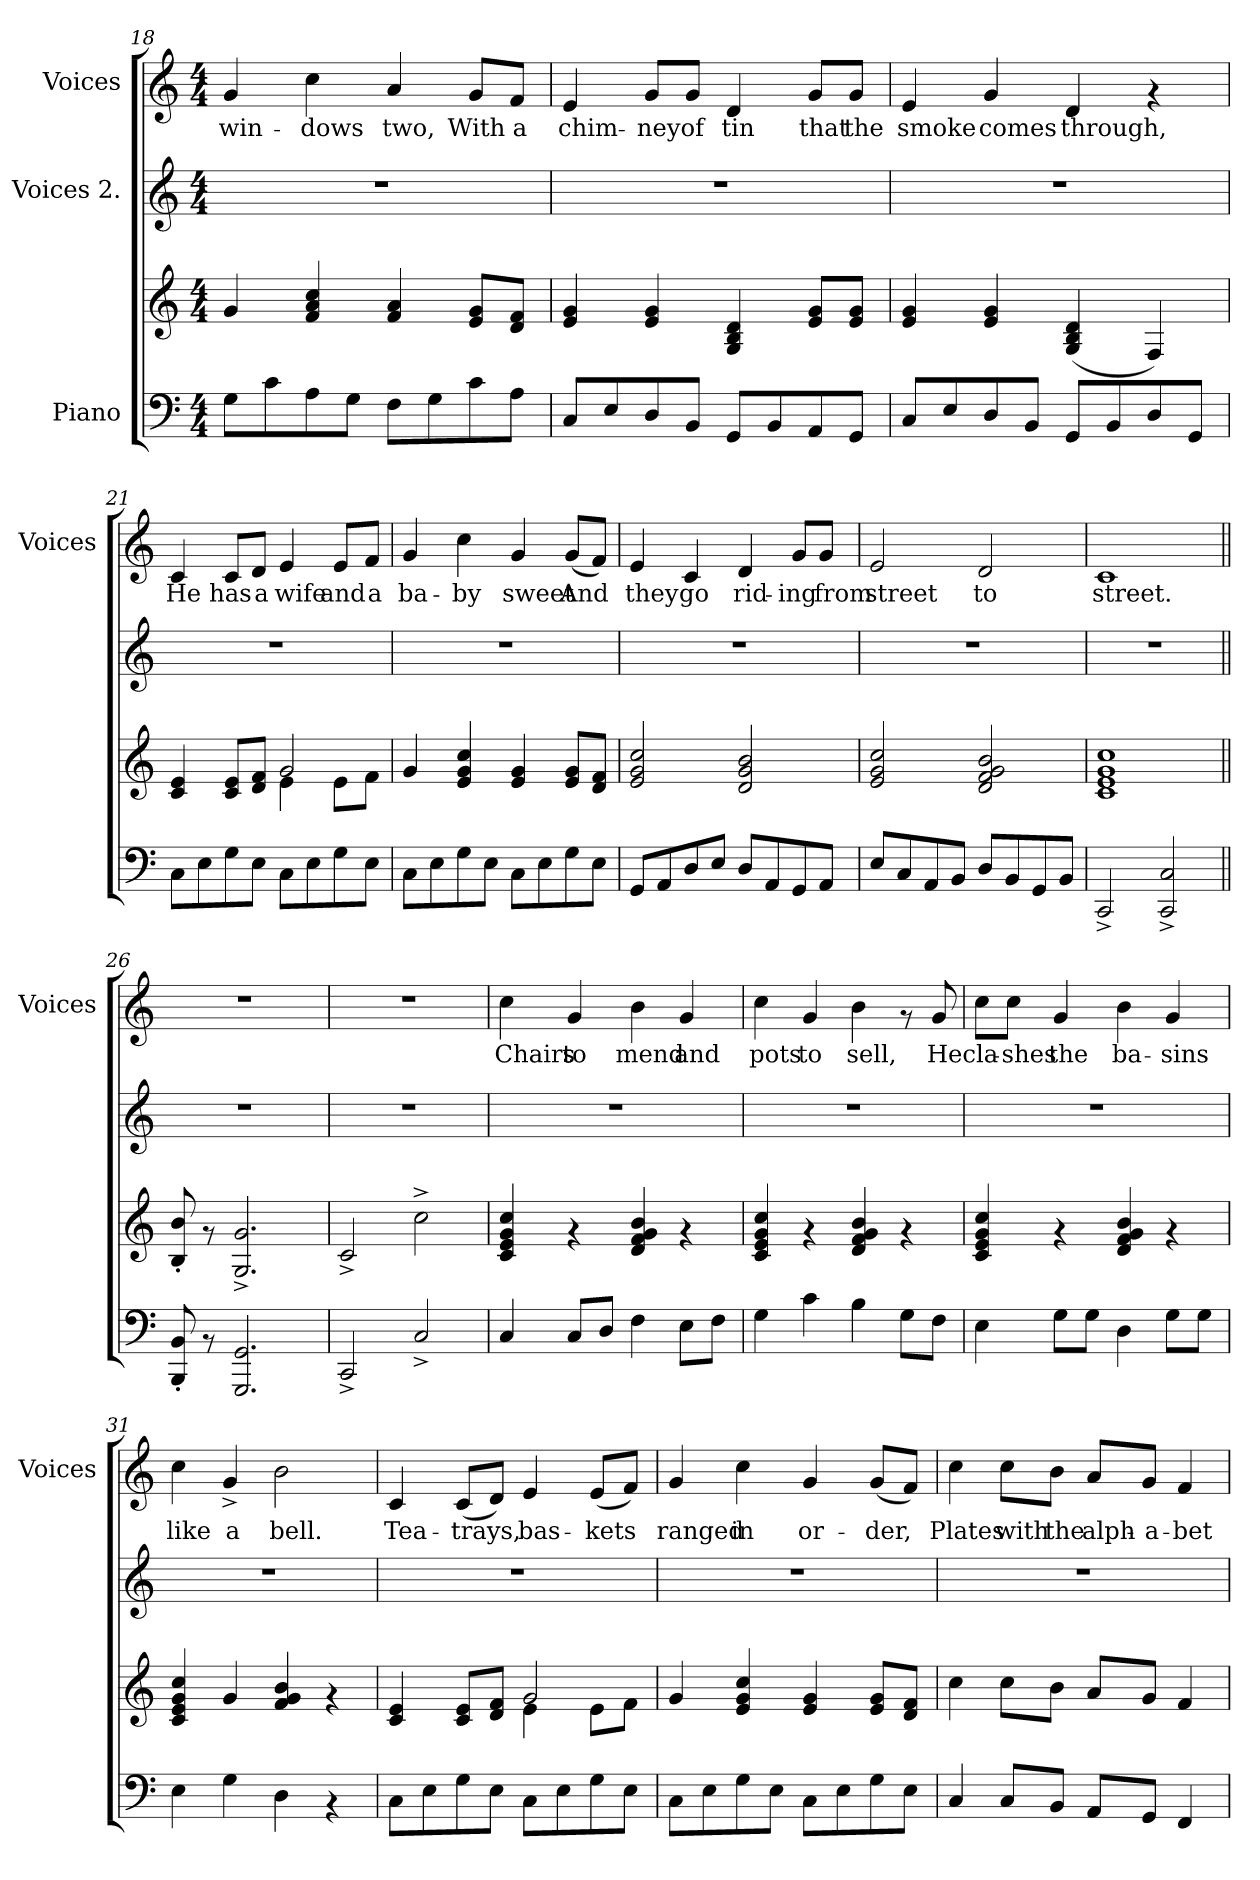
**kern	**kern	**kern	**kern	**text
*part3	*part3	*part2	*part1	*part1
*staff4	*staff3	*staff2	*staff1	*staff1
*I"Piano	*	*I"Voices 2.	*I"Voices	*
*	*	*	*I'Voices	*
!!LO:PB:g=z
*clefF4	*clefG2	*clefG2	*clefG2	*
*k[]	*k[]	*k[]	*k[]	*
*C:	*C:	*C:	*C:	*
*M4/4	*M4/4	*M4/4	*M4/4	*
=18	=18	=18	=18	=18
!	!	!	!	!LO:LY:b:rj
8G\L	4g/	1r	4g/	win-
8c\	.	.	.	.
!	!	!	!	!LO:LY:b:rj
8A\	4f/ 4a/ 4cc/	.	4cc\	-dows
8G\J	.	.	.	.
!	!	!	!	!LO:LY:b:rj
8F\L	4f/ 4a/	.	4a/	two,
8G\	.	.	.	.
!	!	!	!	!LO:LY:b:rj
8c\	8e/ 8g/L	.	8g/L	With
!	!	!	!	!LO:LY:b:rj
8A\J	8d/ 8f/J	.	8f/J	a
=19	=19	=19	=19	=19
!	!	!	!	!LO:LY:b:rj
8C/L	4e/ 4g/	1r	4e/	chim-
8E/	.	.	.	.
!	!	!	!	!LO:LY:b:rj
8D/	4e/ 4g/	.	8g/L	-ney
!	!	!	!	!LO:LY:b:rj
8BB/J	.	.	8g/J	of
!	!	!	!	!LO:LY:b:rj
8GG/L	4G/ 4B/ 4d/	.	4d/	tin
8BB/	.	.	.	.
!	!	!	!	!LO:LY:b:rj
8AA/	8e/ 8g/L	.	8g/L	that
!	!	!	!	!LO:LY:b:rj
8GG/J	8e/ 8g/J	.	8g/J	the
=20	=20	=20	=20	=20
!	!	!	!	!LO:LY:b:rj
8C/L	4e/ 4g/	1r	4e/	smoke
8E/	.	.	.	.
!	!	!	!	!LO:LY:b:rj
8D/	4e/ 4g/	.	4g/	comes
8BB/J	.	.	.	.
!	!	!	!	!LO:LY:b:rj
8GG/L	(<4G/ 4B/ 4d/	.	4d/	through,
8BB/	.	.	.	.
8D/	4F/)	.	4rf	.
8GG/J	.	.	.	.
=21	=21	=21	=21	=21
*	*^	*	*	*
!	!	!	!	!	!LO:LY:b:rj
8C\L	4c/ 4e/	2ryy	1r	4c/	He
8E\	.	.	.	.	.
!	!	!	!	!	!LO:LY:b:rj
8G\	8c/ 8e/L	.	.	8c/L	has
!	!	!	!	!	!LO:LY:b:rj
8E\J	8d/ 8f/J	.	.	8d/J	a
!	!	!	!	!	!LO:LY:b:rj
8C\L	2g/	4e\	.	4e/	wife
8E\	.	.	.	.	.
!	!	!	!	!	!LO:LY:b:rj
8G\	.	8e\L	.	8e/L	and
!	!	!	!	!	!LO:LY:b:rj
8E\J	.	8f\J	.	8f/J	a
!!LO:LB:g=z
=22	=22	=22	=22	=22	=22
!	!	!	!	!	!LO:LY:b:rj
*	*v	*v	*	*	*
8C\L	4g/	1r	4g/	ba-
8E\	.	.	.	.
!	!	!	!	!LO:LY:b:rj
8G\	4e/ 4g/ 4cc/	.	4cc\	-by
8E\J	.	.	.	.
!	!	!	!	!LO:LY:b:rj
8C\L	4e/ 4g/	.	4g/	sweet
8E\	.	.	.	.
!	!	!	!	!LO:LY:b:rj
8G\	8e/ 8g/L	.	(<8g/L	And
8E\J	8d/ 8f/J	.	8f/J)	.
=23	=23	=23	=23	=23
!	!	!	!	!LO:LY:b:rj
8GG/L	2e/ 2g/ 2cc/	1r	4e/	they
8AA/	.	.	.	.
!	!	!	!	!LO:LY:b:rj
8D/	.	.	4c/	go
8E/J	.	.	.	.
!	!	!	!	!LO:LY:b:rj
8D/L	2d/ 2g/ 2b/	.	4d/	rid-
8AA/	.	.	.	.
!	!	!	!	!LO:LY:b:rj
8GG/	.	.	8g/L	-ing
!	!	!	!	!LO:LY:b:rj
8AA/J	.	.	8g/J	from
=24	=24	=24	=24	=24
!	!	!	!	!LO:LY:b:rj
8E/L	2e/ 2g/ 2cc/	1r	2e/	street
8C/	.	.	.	.
8AA/	.	.	.	.
8BB/J	.	.	.	.
!	!	!	!	!LO:LY:b:rj
8D/L	2d/ 2f/ 2g/ 2b/	.	2d/	to
8BB/	.	.	.	.
8GG/	.	.	.	.
8BB/J	.	.	.	.
=25	=25	=25	=25	=25
!	!	!	!	!LO:LY:b:rj
2CC^</	1c 1e 1g 1cc	1r	1c	street.
2CC/^< 2C/^<	.	.	.	.
=26||	=26||	=26||	=26||	=26||
8BBB/'< 8BB/'<	8B/'< 8b/'<	1r	1r	.
8rAA	8rf	.	.	.
2.GGG/ 2.GG/	2.G/^< 2.g/^<	.	.	.
!!LO:LB:g=z
=27	=27	=27	=27	=27
2CC^</	2c^</	1r	1r	.
2C^</	2cc^>\	.	.	.
=28	=28	=28	=28	=28
!	!	!	!	!LO:LY:b:rj
4C/	4c/ 4e/ 4g/ 4cc/	1r	4cc\	Chairs
!	!	!	!	!LO:LY:b:rj
8C/L	4rf	.	4g/	to
8D/J	.	.	.	.
!	!	!	!	!LO:LY:b:rj
4F\	4d/ 4f/ 4g/ 4b/	.	4b\	mend
!	!	!	!	!LO:LY:b:rj
8E\L	4rf	.	4g/	and
8F\J	.	.	.	.
=29	=29	=29	=29	=29
!	!	!	!	!LO:LY:b:rj
4G\	4c/ 4e/ 4g/ 4cc/	1r	4cc\	pots
!	!	!	!	!LO:LY:b:rj
4c\	4rf	.	4g/	to
!	!	!	!	!LO:LY:b:rj
4B\	4d/ 4f/ 4g/ 4b/	.	4b\	sell,
8G\L	4rf	.	8rf	.
!	!	!	!	!LO:LY:b:rj
8F\J	.	.	8g/	He
=30	=30	=30	=30	=30
!	!	!	!	!LO:LY:b:rj
4E\	4c/ 4e/ 4g/ 4cc/	1r	8cc\L	cla-
!	!	!	!	!LO:LY:b:rj
.	.	.	8cc\J	-shes
!	!	!	!	!LO:LY:b:rj
8G\L	4rf	.	4g/	the
8G\J	.	.	.	.
!	!	!	!	!LO:LY:b:rj
4D\	4d/ 4f/ 4g/ 4b/	.	4b\	ba-
!	!	!	!	!LO:LY:b:rj
8G\L	4rf	.	4g/	-sins
8G\J	.	.	.	.
=31	=31	=31	=31	=31
!	!	!	!	!LO:LY:b:rj
4E\	4c/ 4e/ 4g/ 4cc/	1r	4cc\	like
!	!	!	!	!LO:LY:b:rj
4G\	4g/	.	4g^</	a
!	!	!	!	!LO:LY:b:rj
4D\	4f/ 4g/ 4b/	.	2b\	bell.
4rAA	4rf	.	.	.
!!LO:LB:g=z
=32	=32	=32	=32	=32
*	*^	*	*	*
!	!	!	!	!	!LO:LY:b:rj
8C\L	4c/ 4e/	2ryy	1r	4c/	Tea-
8E\	.	.	.	.	.
!	!	!	!	!	!LO:LY:b:rj
8G\	8c/ 8e/L	.	.	(<8c/L	-trays,
8E\J	8d/ 8f/J	.	.	8d/J)	.
!	!	!	!	!	!LO:LY:b:rj
8C\L	2g/	4e\	.	4e/	bas-
8E\	.	.	.	.	.
!	!	!	!	!	!LO:LY:b:rj
8G\	.	8e\L	.	(<8e/L	-kets
8E\J	.	8f\J	.	8f/J)	.
=33	=33	=33	=33	=33	=33
!	!	!	!	!	!LO:LY:b:rj
*	*v	*v	*	*	*
8C\L	4g/	1r	4g/	ranged
8E\	.	.	.	.
!	!	!	!	!LO:LY:b:rj
8G\	4e/ 4g/ 4cc/	.	4cc\	in
8E\J	.	.	.	.
!	!	!	!	!LO:LY:b:rj
8C\L	4e/ 4g/	.	4g/	or-
8E\	.	.	.	.
!	!	!	!	!LO:LY:b:rj
8G\	8e/ 8g/L	.	(<8g/L	-der,
8E\J	8d/ 8f/J	.	8f/J)	.
=34	=34	=34	=34	=34
!	!	!	!	!LO:LY:b:rj
4C/	4cc\	1r	4cc\	Plates
!	!	!	!	!LO:LY:b:rj
8C/L	8cc\L	.	8cc\L	with
!	!	!	!	!LO:LY:b:rj
8BB/J	8b\J	.	8b\J	the
!	!	!	!	!LO:LY:b:rj
8AA/L	8a/L	.	8a/L	alph-
!	!	!	!	!LO:LY:b:rj
8GG/J	8g/J	.	8g/J	-a-
!	!	!	!	!LO:LY:b:rj
4FF/	4f/	.	4f/	-bet
=	=	=	=	=
*-	*-	*-	*-	*-
